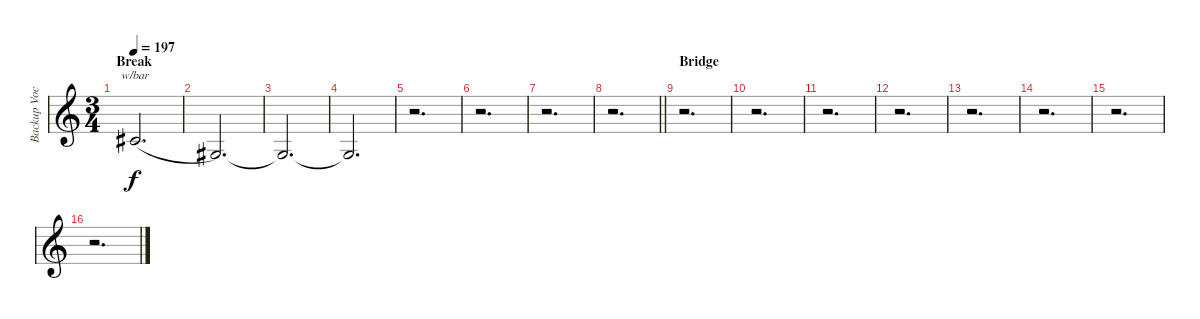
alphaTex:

\track ("Backup Vocals" "Backup Voc") {instrument lead6voice}
\staff {score}
\tuning (Eb4 Bb3 Gb3 Db3 Ab2 Db2) {hide}
\ts (3 4)
\section ("" "Break")
\tempo 197
\clef g2
\ks c
7.4{t}.2{d tbe (hold default 0 10 60 10) dy f} |
7.4{t}.2{d} |
7.4{t}.2{d} |
7.4{t}.2{d} |
r.2{d} |
r.2{d} |
r.2{d} |
\barLineRight lightlight
r.2{d} |
\section ("" "Bridge")
r.2{d} |
r.2{d} |
r.2{d} |
r.2{d} |
r.2{d} |
r.2{d} |
r.2{d} |
r.2{d}
